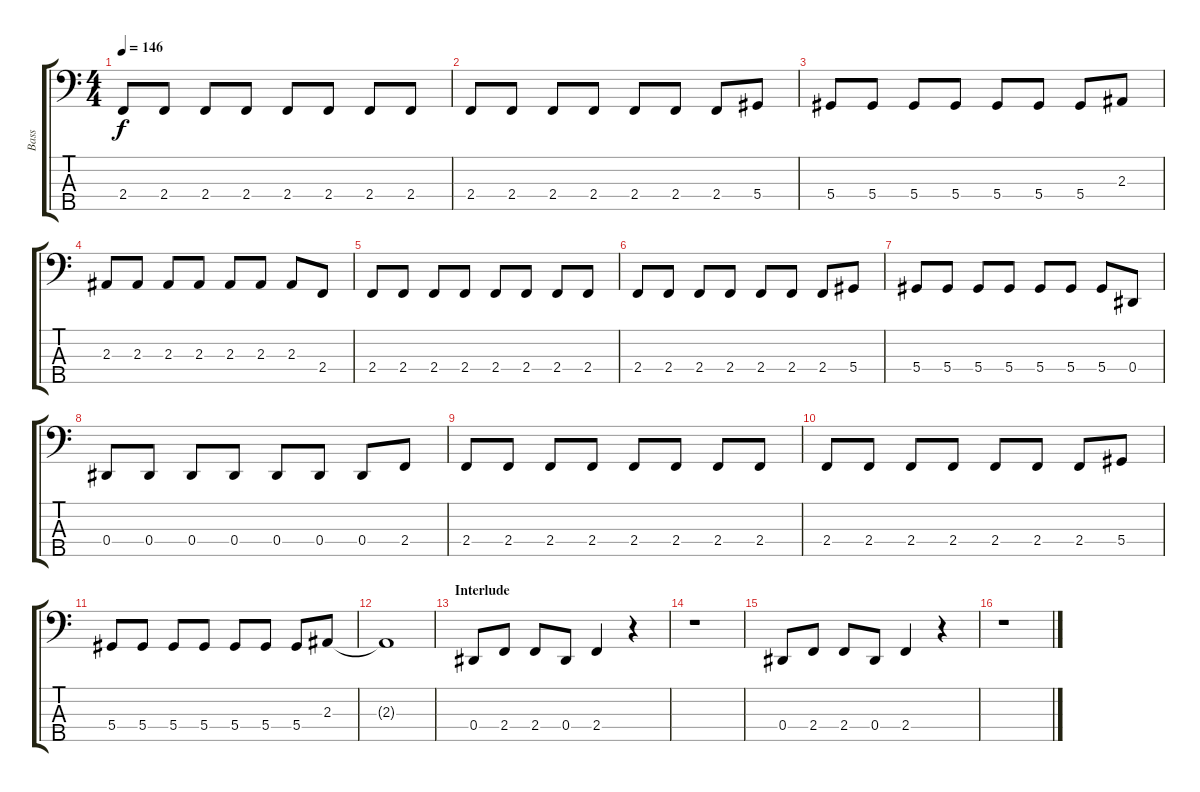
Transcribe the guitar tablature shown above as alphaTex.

\track ("Bass" "Bass") {instrument electricbasspick}
\staff {score tabs}
\tuning (Gb2 Db2 Ab1 Eb1 Bb0) {hide}
\ts (4 4)
\tempo 146
\clef f4
\ks c
2.4.8{dy f} 2.4.8 2.4.8 2.4.8 2.4.8 2.4.8 2.4.8 2.4.8 |
2.4.8 2.4.8 2.4.8 2.4.8 2.4.8 2.4.8 2.4.8 5.4.8 |
5.4.8 5.4.8 5.4.8 5.4.8 5.4.8 5.4.8 5.4.8 2.3.8 |
2.3.8 2.3.8 2.3.8 2.3.8 2.3.8 2.3.8 2.3.8 2.4.8 |
2.4.8 2.4.8 2.4.8 2.4.8 2.4.8 2.4.8 2.4.8 2.4.8 |
2.4.8 2.4.8 2.4.8 2.4.8 2.4.8 2.4.8 2.4.8 5.4.8 |
5.4.8 5.4.8 5.4.8 5.4.8 5.4.8 5.4.8 5.4.8 0.4.8 |
0.4.8 0.4.8 0.4.8 0.4.8 0.4.8 0.4.8 0.4.8 2.4.8 |
2.4.8 2.4.8 2.4.8 2.4.8 2.4.8 2.4.8 2.4.8 2.4.8 |
2.4.8 2.4.8 2.4.8 2.4.8 2.4.8 2.4.8 2.4.8 5.4.8 |
5.4.8 5.4.8 5.4.8 5.4.8 5.4.8 5.4.8 5.4.8 2.3.8 |
2.3{t}.1 |
\section ("" "Interlude")
0.4.8 2.4.8 2.4.8 0.4.8 2.4.4 r.4 |
r.1 |
0.4.8 2.4.8 2.4.8 0.4.8 2.4.4 r.4 |
r.1
